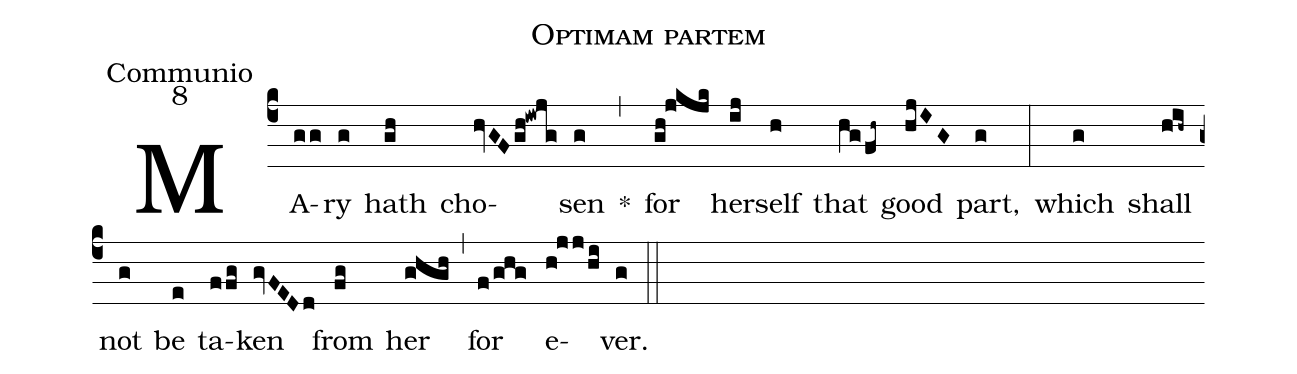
name:Optimam partem;
office-part:Communio;
mode:8;
%%
(c4) MA(gg)ry(g) hath(gh) cho(hvGF/gh!iwjg)sen(g) *(,) for(gh!jkjk) her(ij)self(h) that(hg/fh~) good(hjIG) part,(g) (:) which(g) shall(hih~) not(g) be(e) ta(ffg)ken(gvFEDd) from(fg) her(ghgh) (,) for(f/ghg) e(h!jj/hi)ver.(g) (::)
